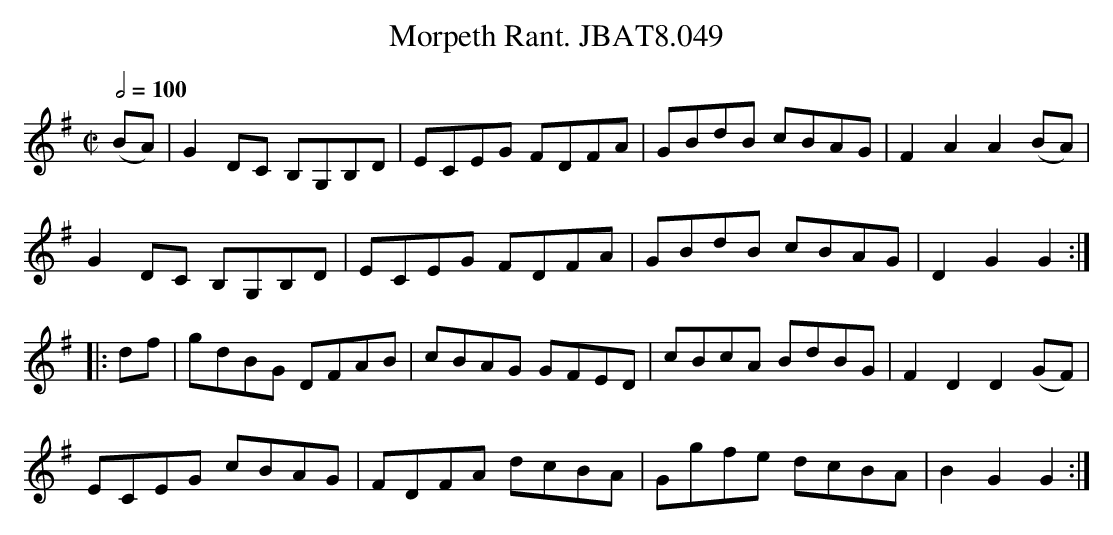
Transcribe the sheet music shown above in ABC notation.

X:1
T:Morpeth Rant. JBAT8.049
Q:1/2=100
M:C|
L:1/8
K:G
(BA)|G2DC B,G,B,D|ECEG FDFA|GBdB cBAG|F2A2A2(BA)|
G2DC B,G,B,D|ECEG FDFA|GBdB cBAG|D2G2G2:|
|:df|gdBG DFAB|cBAG GFED|cBcA BdBG|F2D2D2(GF)|
ECEG cBAG|FDFA dcBA|Ggfe dcBA|B2G2G2:|
